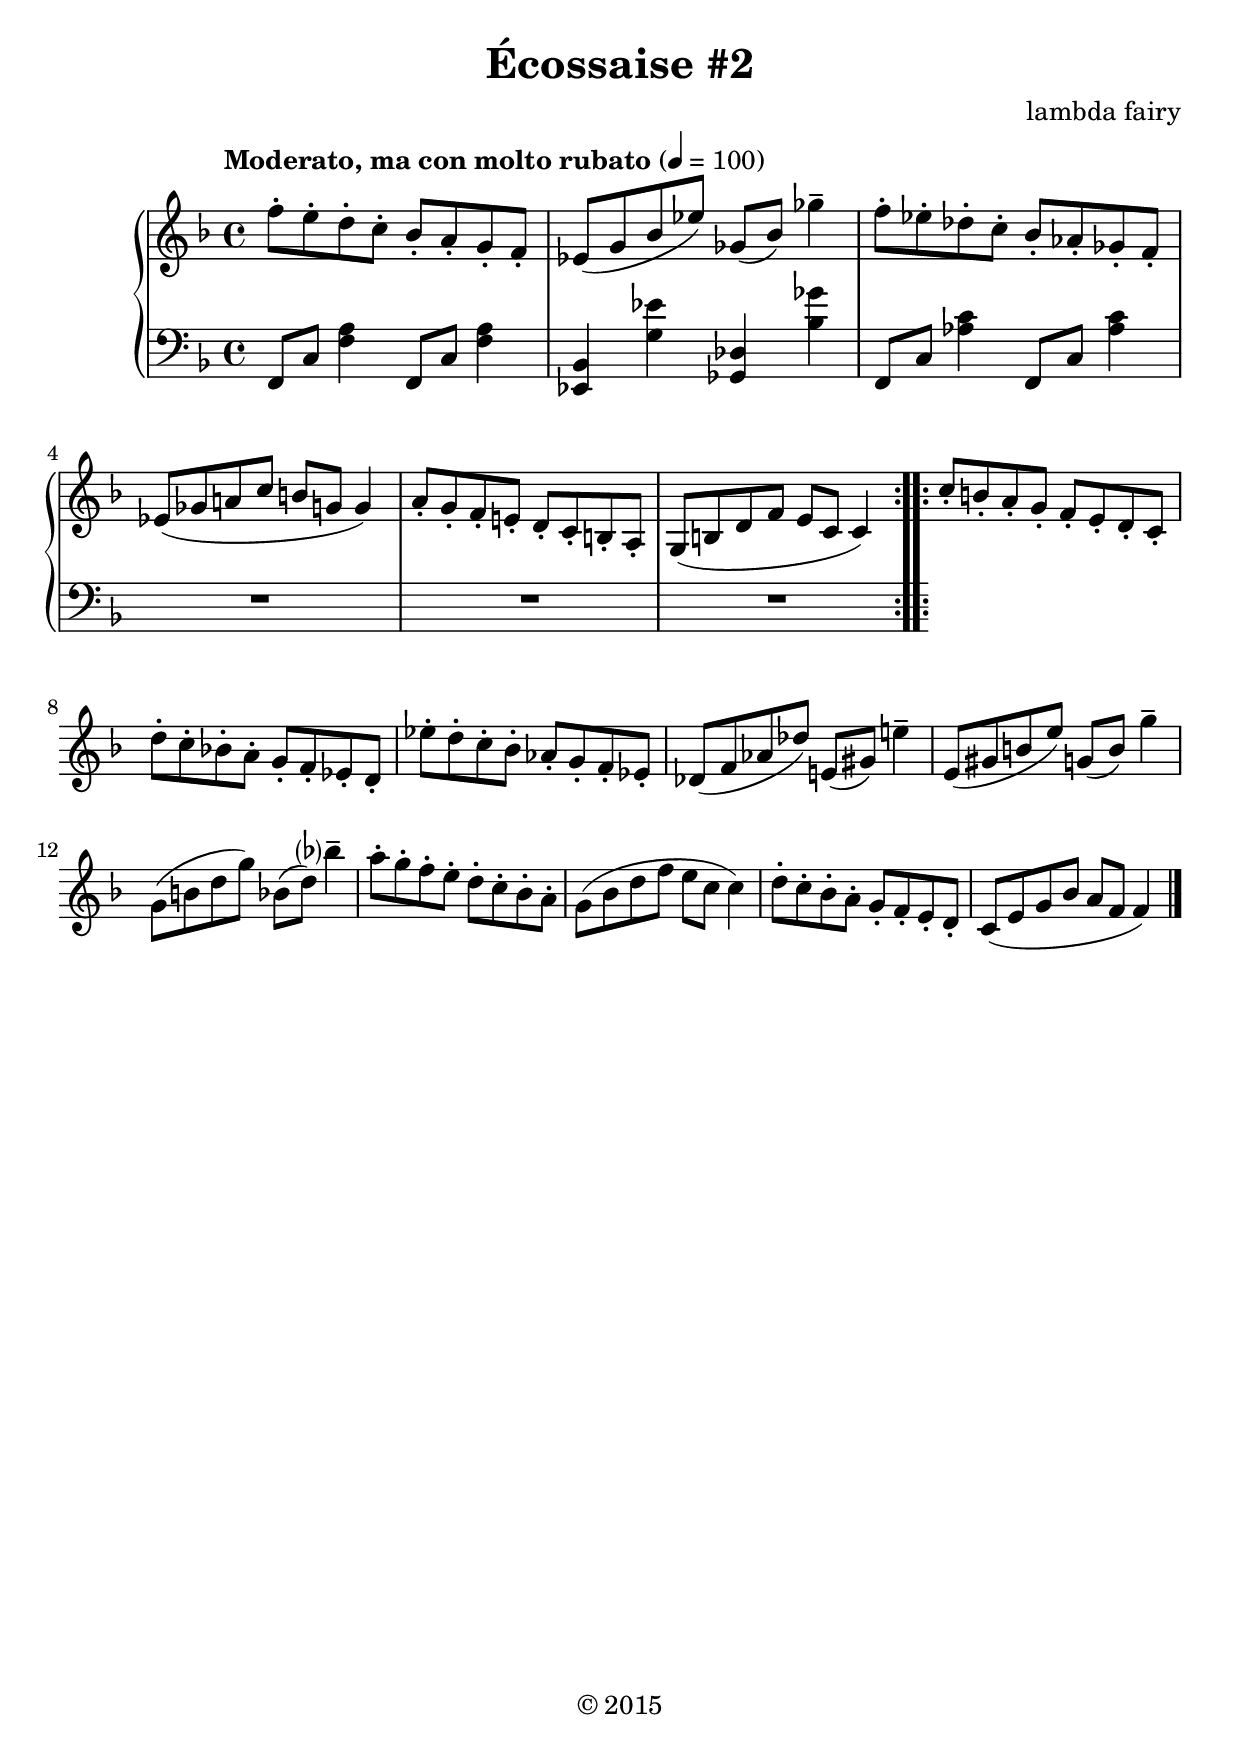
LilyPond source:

\version "2.18.2"

\include "articulate.ly"
\include "shared.ily"

#(set-global-staff-size 23)

\header {
    title = "Écossaise #2"
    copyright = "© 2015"
    }

A = {
    \time 4/4
    \tempo "Moderato, ma con molto rubato" 4 = 100
    \clef treble
    \set Staff.midiInstrument = #"acoustic grand"
    \key f \major

    \repeat volta 2 {
        \relative f' {
            | f'8-. e-. d-. c-. bf-. a-. g-. f-.
            | ef8( g bf ef) gf,( bf) gf'4--
            | f8-. ef-. df-. c-. bf-. af-. gf-. f-.
            | ef8( gf a c b g g4)
            | a8-. g-. f-. e-. d-. c-. b-. a-.
            | g8( b d f e c c4)
            }
        }

    \repeat volta 2 {
        \relative c' {
            | c'8-. b-. a-. g-. f-. e-. d-. c-.
            | d'8-. c-. bf-. a-. g-. f-. ef-. d-.
            | ef'8-. d-. c-. bf-. af-. g-. f-. ef-.
            | df8( f af df) e,( gs) e'4--
            | e,8( gs b e) g,( b) g'4--
            | g,8( b d g) bf,( d) bf'?4--
            | a8-. g-. f-. e-. d-. c-. bf-. a-.
            | g8( bf d f e c c4)
            | d8-. c-. bf-. a-. g-. f-. e-. d-.
            | c8( e g bf a f f4)
            }
        }

    \bar "|."
    }

dynamics = {
    }

B = {
    \clef bass
    \key f \major

    \repeat volta 2 {
        \relative f {
            | f,8 c' <f a>4 f,8 c' <f a>4
            | <ef, bf'>4 <g' ef'> <gf, df'> <bf' gf'>
            | f,8 c' <af' c>4 f,8 c' <af' c>4
            | R1
            | R1
            | R1
            }
        }
    }

\score {
    \new PianoStaff <<
        #(set-accidental-style 'piano)
        \new Staff = "A" \A
        \new Dynamics \dynamics
        \new Staff = "B" \B
        >>
    \layout { }
    }

\score {
    \articulate \new PianoStaff <<
        \new Staff = "A" \A
        \new Dynamics \dynamics
        \new Staff = "B" \B
        >>
    \midi { }
    }
